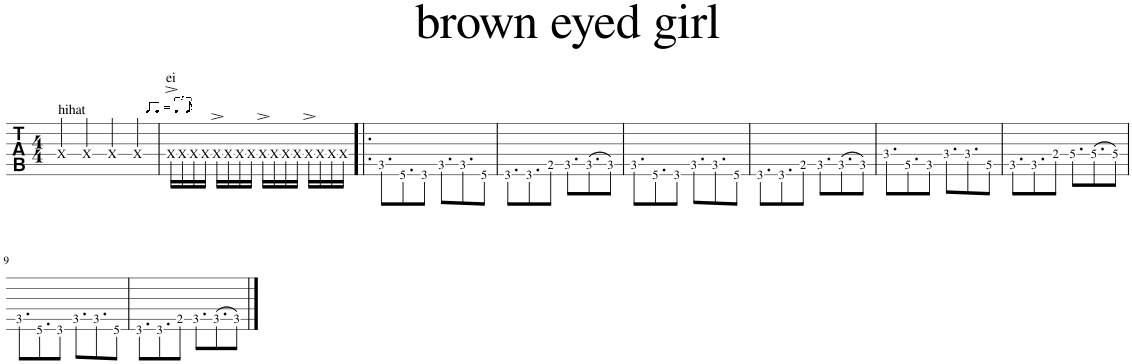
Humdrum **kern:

**kern
*part1
*staff1
*I"Akustische Gitarre
*I'Git.
*stria6
*
*k[f#]
*M4/4
=1
!LO:TX:a:t=hihat
!LO:N:head=open
4D/
4D/
4D/
4D/
=2
!LO:TX:a:t=ei
16D^\LL
16D\
16D\
16D\JJ
16D^\LL
16D\
16D\
16D\JJ
16D^\LL
16D\
16D\
16D\JJ
16D^\LL
16D\
16D\
16D\JJ
=3!|:
8.C\L
8.AA\
8GG\J
8.C\L
8.C\
8AA\J
=4
8.GG\L
8.GG\
8BB\J
8.C\L
(8.C\
8C\J)
=5
8.C\L
8.AA\
8GG\J
8.C\L
8.C\
8AA\J
=6
8.GG\L
8.GG\
8BB\J
8.C\L
(8.C\
8C\J)
=7
8.Fn\L
8.D\
8C\J
8.Fn\L
8.F\
8D\J
=8
8.C\L
8.C\
8E\J
8.G\L
(8.G\
8G\J)
!!LO:LB:g=z
=9
8.C\L
8.AA\
8GG\J
8.C\L
8.C\
8AA\J
=10
8.GG\L
8.GG\
8BB\J
8.C\L
(8.C\
8C\J)
==
*-
